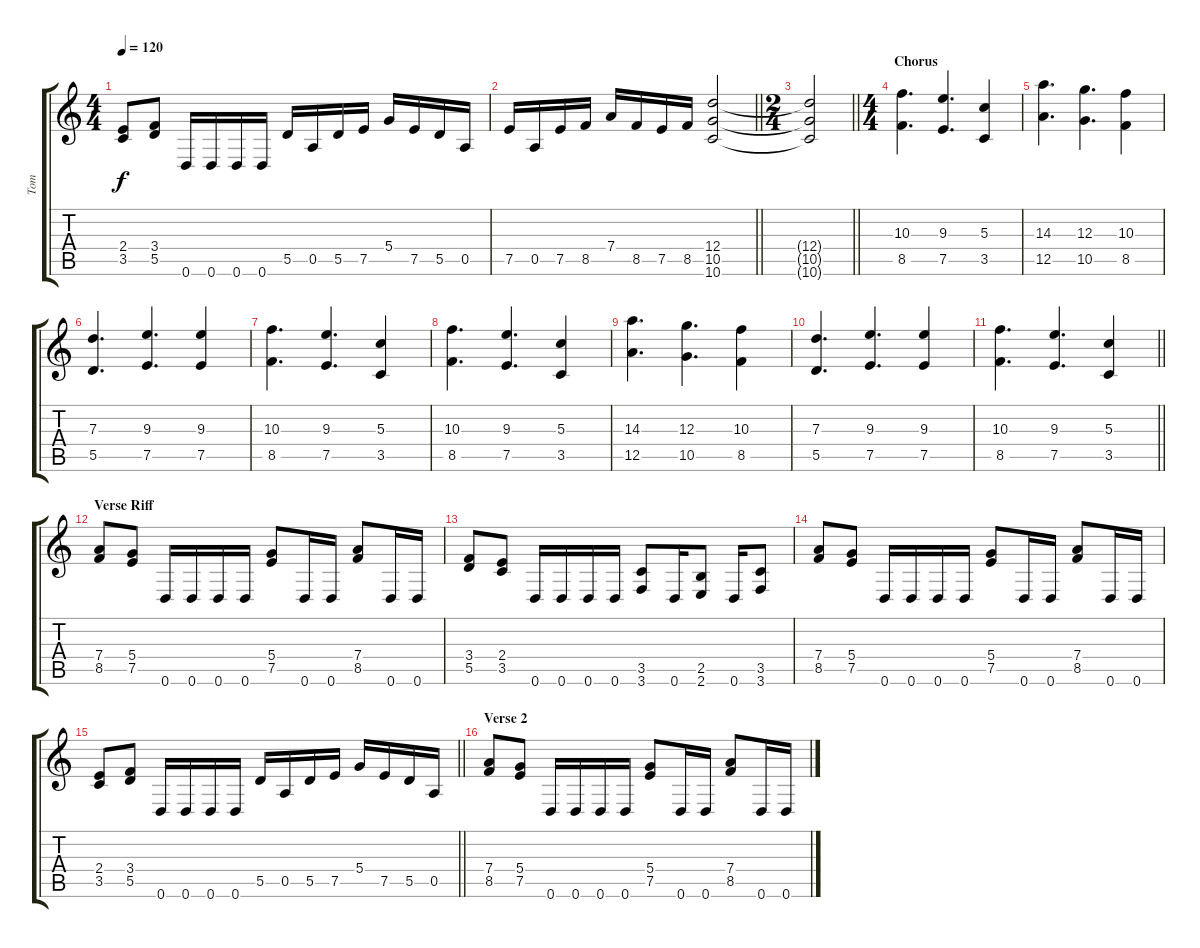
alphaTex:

\track ("Tom" "Tom") {instrument distortionguitar}
\staff {score tabs}
\tuning (E4 B3 G3 D3 A2 D2) {hide}
\ts (4 4)
\tempo 120
\clef g2
\ks c
(2.4 3.5).8{dy f} (3.4 5.5).8 0.6.16 0.6.16 0.6.16 0.6.16 5.5.16 0.5.16 5.5.16 7.5.16 5.4.16 7.5.16 5.5.16 0.5.16 |
\barLineRight lightlight
7.5.16 0.5.16 7.5.16 8.5.16 7.4.16 8.5.16 7.5.16 8.5.16 (12.4 10.5 10.6).2 |
\ts (2 4)
\barLineRight lightlight
(12.4{t} 10.5{t} 10.6{t}).2 |
\ts (4 4)
\section ("" "Chorus")
(10.3 8.5).4{d} (9.3 7.5).4{d} (5.3 3.5).4 |
(14.3 12.5).4{d} (12.3 10.5).4{d} (10.3 8.5).4 |
(7.3 5.5).4{d} (9.3 7.5).4{d} (9.3 7.5).4 |
(10.3 8.5).4{d} (9.3 7.5).4{d} (5.3 3.5).4 |
(10.3 8.5).4{d} (9.3 7.5).4{d} (5.3 3.5).4 |
(14.3 12.5).4{d} (12.3 10.5).4{d} (10.3 8.5).4 |
(7.3 5.5).4{d} (9.3 7.5).4{d} (9.3 7.5).4 |
\barLineRight lightlight
(10.3 8.5).4{d} (9.3 7.5).4{d} (5.3 3.5).4 |
\section ("" "Verse Riff")
(7.4 8.5).8 (5.4 7.5).8 0.6.16 0.6.16 0.6.16 0.6.16 (5.4 7.5).8 0.6.16 0.6.16 (7.4 8.5).8 0.6.16 0.6.16 |
(3.4 5.5).8 (2.4 3.5).8 0.6.16 0.6.16 0.6.16 0.6.16 (3.5 3.6).8 0.6.16 (2.5 2.6).8 0.6.16 (3.5 3.6).8 |
(7.4 8.5).8 (5.4 7.5).8 0.6.16 0.6.16 0.6.16 0.6.16 (5.4 7.5).8 0.6.16 0.6.16 (7.4 8.5).8 0.6.16 0.6.16 |
\barLineRight lightlight
(2.4 3.5).8 (3.4 5.5).8 0.6.16 0.6.16 0.6.16 0.6.16 5.5.16 0.5.16 5.5.16 7.5.16 5.4.16 7.5.16 5.5.16 0.5.16 |
\section ("" "Verse 2")
(7.4 8.5).8 (5.4 7.5).8 0.6.16 0.6.16 0.6.16 0.6.16 (5.4 7.5).8 0.6.16 0.6.16 (7.4 8.5).8 0.6.16 0.6.16
